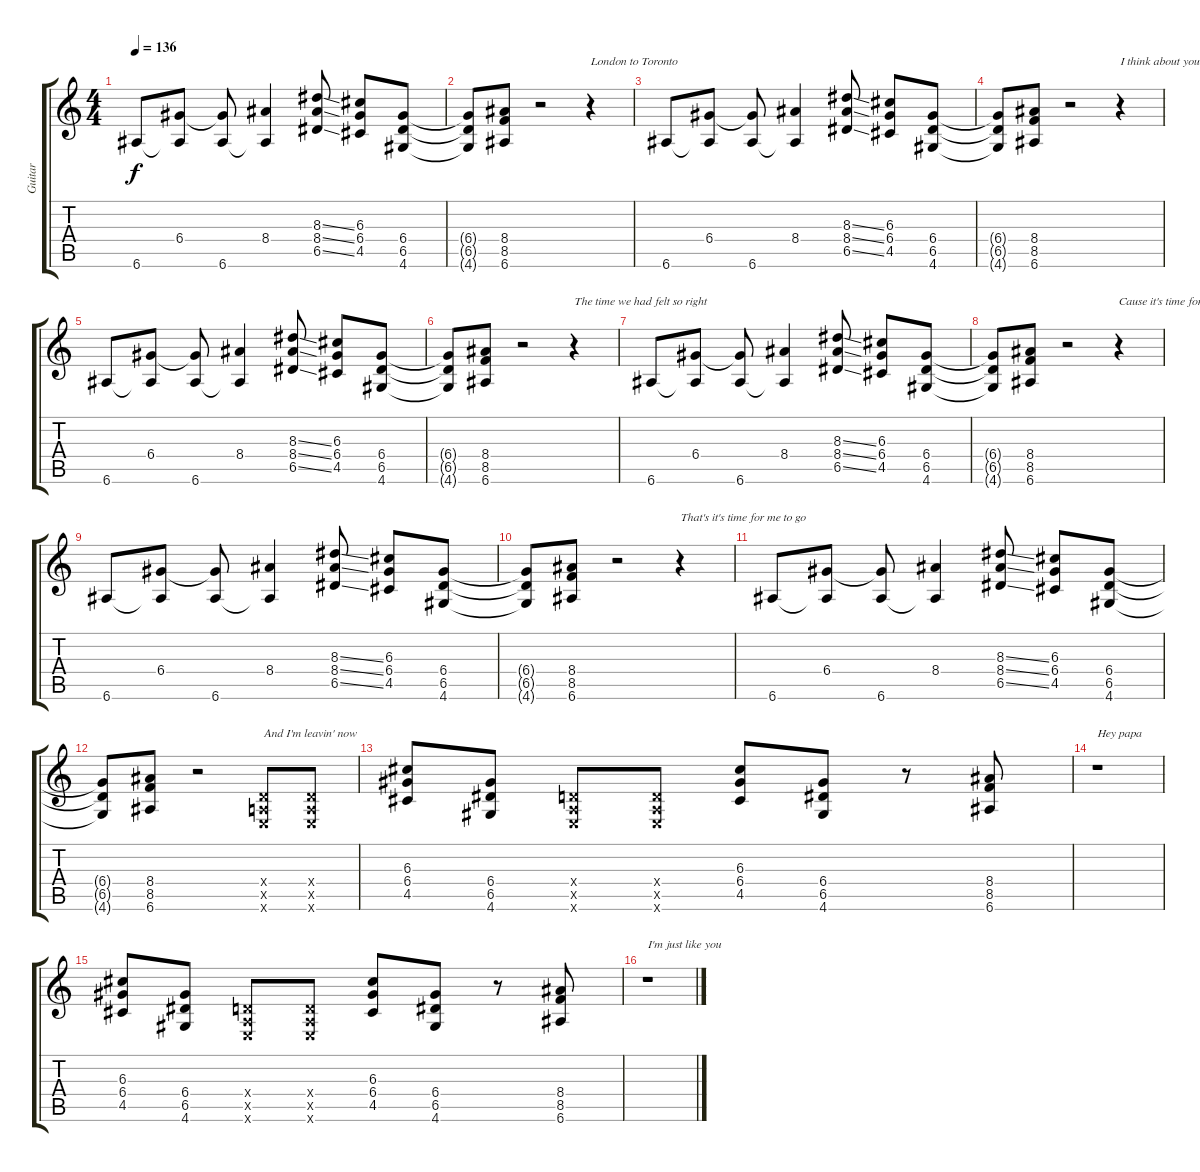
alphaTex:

\track ("Guitar" "Guitar") {instrument distortionguitar}
\staff {score tabs}
\tuning (E4 B3 G3 D3 A2 E2) {hide}
\ts (4 4)
\tempo 136
\clef g2
\ks c
6.6.8{dy f} (6.4 6.6{t}).8 (6.4{t} 6.6).8 (8.4 6.6{t}).4 (8.3{ss} 8.4{ss} 6.5{ss}).8 (6.3 6.4 4.5).8 (6.4 6.5 4.6).8 |
(6.4{t} 6.5{t} 4.6{t}).8 (8.4 8.5 6.6).8 r.2 r.4{txt "London to Toronto"} |
6.6.8 (6.4 6.6{t}).8 (6.4{t} 6.6).8 (8.4 6.6{t}).4 (8.3{ss} 8.4{ss} 6.5{ss}).8 (6.3 6.4 4.5).8 (6.4 6.5 4.6).8 |
(6.4{t} 6.5{t} 4.6{t}).8 (8.4 8.5 6.6).8 r.2 r.4{txt "I think about you every night"} |
6.6.8 (6.4 6.6{t}).8 (6.4{t} 6.6).8 (8.4 6.6{t}).4 (8.3{ss} 8.4{ss} 6.5{ss}).8 (6.3 6.4 4.5).8 (6.4 6.5 4.6).8 |
(6.4{t} 6.5{t} 4.6{t}).8 (8.4 8.5 6.6).8 r.2 r.4{txt "The time we had felt so right"} |
6.6.8 (6.4 6.6{t}).8 (6.4{t} 6.6).8 (8.4 6.6{t}).4 (8.3{ss} 8.4{ss} 6.5{ss}).8 (6.3 6.4 4.5).8 (6.4 6.5 4.6).8 |
(6.4{t} 6.5{t} 4.6{t}).8 (8.4 8.5 6.6).8 r.2 r.4{txt "Cause it's time for you to know"} |
6.6.8 (6.4 6.6{t}).8 (6.4{t} 6.6).8 (8.4 6.6{t}).4 (8.3{ss} 8.4{ss} 6.5{ss}).8 (6.3 6.4 4.5).8 (6.4 6.5 4.6).8 |
(6.4{t} 6.5{t} 4.6{t}).8 (8.4 8.5 6.6).8 r.2 r.4{txt "That's it's time for me to go"} |
6.6.8 (6.4 6.6{t}).8 (6.4{t} 6.6).8 (8.4 6.6{t}).4 (8.3{ss} 8.4{ss} 6.5{ss}).8 (6.3 6.4 4.5).8 (6.4 6.5 4.6).8 |
(6.4{t} 6.5{t} 4.6{t}).8 (8.4 8.5 6.6).8 r.2 (0.4{x} 0.5{x} 0.6{x}).8{txt "And I'm leavin' now"} (0.4{x} 0.5{x} 0.6{x}).8 |
(6.3 6.4 4.5).8 (6.4 6.5 4.6).8 (0.4{x} 0.5{x} 0.6{x}).8 (0.4{x} 0.5{x} 0.6{x}).8 (6.3 6.4 4.5).8 (6.4 6.5 4.6).8 r.8 (8.4 8.5 6.6).8 |
r.1{txt "Hey papa"} |
(6.3 6.4 4.5).8 (6.4 6.5 4.6).8 (0.4{x} 0.5{x} 0.6{x}).8 (0.4{x} 0.5{x} 0.6{x}).8 (6.3 6.4 4.5).8 (6.4 6.5 4.6).8 r.8 (8.4 8.5 6.6).8 |
r.1{txt "I'm just like you"}
